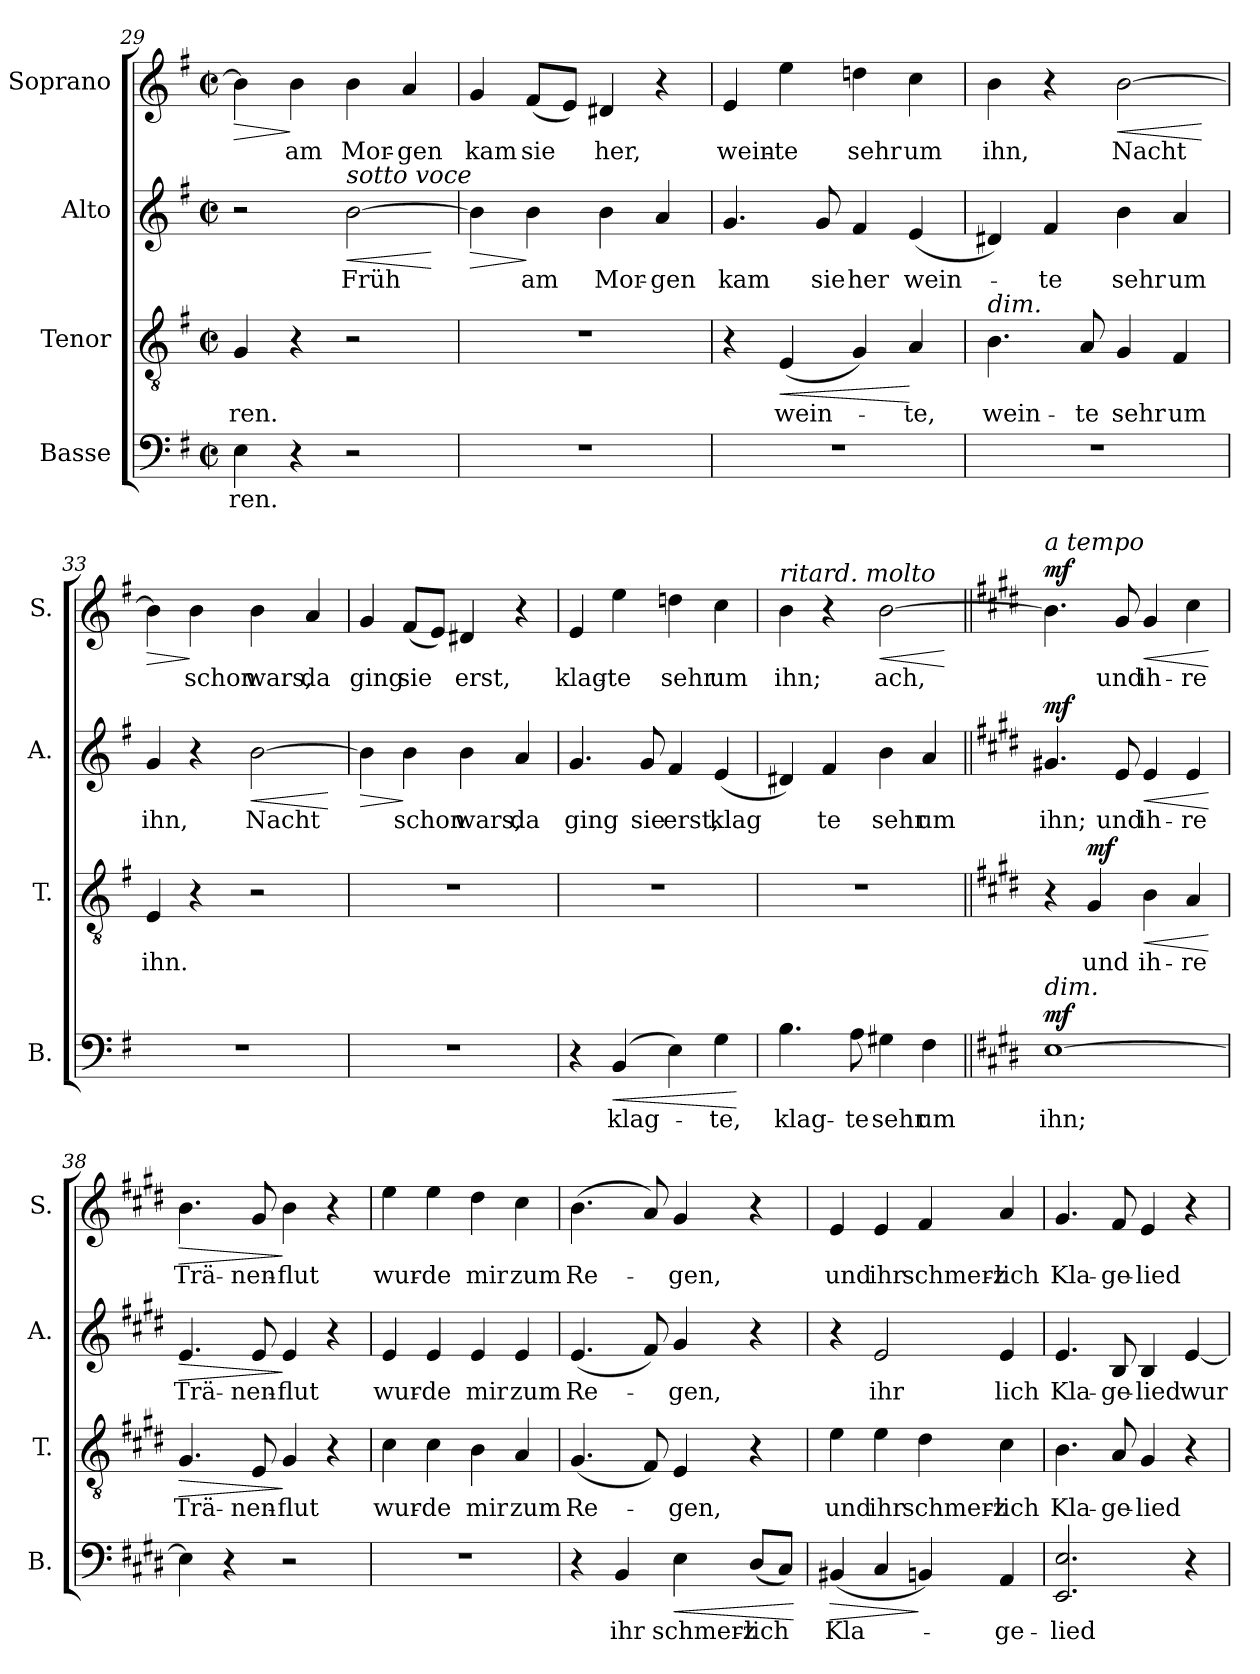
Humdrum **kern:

**kern	**text	**dynam	**kern	**text	**dynam	**kern	**text	**dynam	**kern	**text	**dynam
*part4	*part4	*part4	*part3	*part3	*part3	*part2	*part2	*part2	*part1	*part1	*part1
*staff4	*staff4	*staff4	*staff3	*staff3	*staff3	*staff2	*staff2	*staff2	*staff1	*staff1	*staff1
*I"Basse	*	*	*I"Tenor	*	*	*I"Alto	*	*	*I"Soprano	*	*
*I'B.	*	*	*I'T.	*	*	*I'A.	*	*	*I'S.	*	*
*clefF4	*	*	*clefGv2	*	*	*clefG2	*	*	*clefG2	*	*
*k[f#]	*	*	*k[f#]	*	*	*k[f#]	*	*	*k[f#]	*	*
*G:	*	*	*G:	*	*	*G:	*	*	*G:	*	*
*M2/2	*	*	*M2/2	*	*	*M2/2	*	*	*M2/2	*	*
*met(c|)	*	*	*met(c|)	*	*	*met(c|)	*	*	*met(c|)	*	*
=29	=29	=29	=29	=29	=29	=29	=29	=29	=29	=29	=29
!	!LO:LY:b	!	!	!LO:LY:b	!	!	!	!	!	!	!LO:HP:b
4E\	-ren.	.	4G/	-ren.	.	2r	.	.	4b\]	.	>
!	!	!	!	!	!	!	!	!	!	!LO:LY:b	!
4r	.	.	4r	.	.	.	.	.	4b\	am	]
!	!	!	!	!	!	!LO:TX:a:i:t=sotto voce	!	!	!	!	!
!	!	!	!	!	!	!	!LO:LY:b	!LO:HP:b	!	!LO:LY:b	!
2r	.	.	2r	.	.	[2b\	Früh	<	4b\	Mor-	.
!	!	!	!	!	!	!	!	!	!	!LO:LY:b	!
.	.	.	.	.	.	.	.	.	4a/	-gen	.
.	.	.	.	.	.	.	.	[	.	.	.
=30	=30	=30	=30	=30	=30	=30	=30	=30	=30	=30	=30
!	!	!	!	!	!	!	!	!LO:HP:b	!	!LO:LY:b	!
1r	.	.	1r	.	.	4b\]	.	>	4g/	kam	.
!	!	!	!	!	!	!	!LO:LY:b	!	!	!LO:LY:b	!
.	.	.	.	.	.	4b\	am	]	(<8f#/L	sie	.
.	.	.	.	.	.	.	.	.	8e/J)	.	.
!	!	!	!	!	!	!	!LO:LY:b	!	!	!LO:LY:b	!
.	.	.	.	.	.	4b\	Mor-	.	4d#X/	her,	.
!	!	!	!	!	!	!	!LO:LY:b	!	!	!	!
.	.	.	.	.	.	4a/	-gen	.	4r	.	.
=31	=31	=31	=31	=31	=31	=31	=31	=31	=31	=31	=31
!	!	!	!	!	!	!	!LO:LY:b	!	!	!LO:LY:b	!
1r	.	.	4r	.	.	4.g/	kam	.	4e/	wein-	.
!	!	!	!	!LO:LY:b	!LO:HP:b	!	!	!	!	!LO:LY:b	!
.	.	.	(<4E/	wein-	<	.	.	.	4ee\	-te	.
!	!	!	!	!	!	!	!LO:LY:b	!	!	!	!
.	.	.	.	.	.	8g/	sie	.	.	.	.
!	!	!	!	!	!	!	!LO:LY:b	!	!	!LO:LY:b	!
.	.	.	4G/)	.	.	4f#/	her	.	4ddn\	sehr	.
!	!	!	!	!LO:LY:b	!	!	!LO:LY:b	!	!	!LO:LY:b	!
.	.	.	4A/	-te,	[	(<4e/	wein-	.	4cc\	um	.
=32	=32	=32	=32	=32	=32	=32	=32	=32	=32	=32	=32
!	!	!	!LO:TX:a:i:t=dim.	!	!	!	!	!	!	!	!
!	!	!	!	!LO:LY:b	!	!	!	!	!	!LO:LY:b	!
1r	.	.	4.B\	wein-	.	4d#X/)	.	.	4b\	ihn,	.
!	!	!	!	!	!	!	!LO:LY:b	!	!	!	!
.	.	.	.	.	.	4f#/	-te	.	4r	.	.
!	!	!	!	!LO:LY:b	!	!	!	!	!	!	!
.	.	.	8A/	-te	.	.	.	.	.	.	.
!	!	!	!	!LO:LY:b	!	!	!LO:LY:b	!	!	!LO:LY:b	!LO:HP:b
.	.	.	4G/	sehr	.	4b\	sehr	.	[2b\	Nacht	<
!	!	!	!	!LO:LY:b	!	!	!LO:LY:b	!	!	!	!
.	.	.	4F#/	um	.	4a/	um	.	.	.	.
.	.	.	.	.	.	.	.	.	.	.	[
!!LO:LB:g=z
=33	=33	=33	=33	=33	=33	=33	=33	=33	=33	=33	=33
!	!	!	!	!LO:LY:b	!	!	!LO:LY:b	!	!	!	!LO:HP:b
1r	.	.	4E/	ihn.	.	4g/	ihn,	.	4b\]	.	>
!	!	!	!	!	!	!	!	!	!	!LO:LY:b	!
.	.	.	4r	.	.	4r	.	.	4b\	schon	]
!	!	!	!	!	!	!	!LO:LY:b	!LO:HP:b	!	!LO:LY:b	!
.	.	.	2r	.	.	[2b\	Nacht	<	4b\	wars,	.
!	!	!	!	!	!	!	!	!	!	!LO:LY:b	!
.	.	.	.	.	.	.	.	.	4a/	da	.
.	.	.	.	.	.	.	.	[	.	.	.
=34	=34	=34	=34	=34	=34	=34	=34	=34	=34	=34	=34
!	!	!	!	!	!	!	!	!LO:HP:b	!	!LO:LY:b	!
1r	.	.	1r	.	.	4b\]	.	>	4g/	ging	.
!	!	!	!	!	!	!	!LO:LY:b	!	!	!LO:LY:b	!
.	.	.	.	.	.	4b\	schon	]	(<8f#/L	sie	.
.	.	.	.	.	.	.	.	.	8e/J)	.	.
!	!	!	!	!	!	!	!LO:LY:b	!	!	!LO:LY:b	!
.	.	.	.	.	.	4b\	wars,	.	4d#X/	erst,	.
!	!	!	!	!	!	!	!LO:LY:b	!	!	!	!
.	.	.	.	.	.	4a/	da	.	4r	.	.
=35	=35	=35	=35	=35	=35	=35	=35	=35	=35	=35	=35
!	!	!	!	!	!	!	!LO:LY:b	!	!	!LO:LY:b	!
4r	.	.	1r	.	.	4.g/	ging	.	4e/	klag-	.
!	!LO:LY:b	!LO:HP:b	!	!	!	!	!	!	!	!LO:LY:b	!
(>4BB/	klag-	<	.	.	.	.	.	.	4ee\	-te	.
!	!	!	!	!	!	!	!LO:LY:b	!	!	!	!
.	.	.	.	.	.	8g/	sie	.	.	.	.
!	!	!	!	!	!	!	!LO:LY:b	!	!	!LO:LY:b	!
4E\)	.	.	.	.	.	4f#/	erst,	.	4ddn\	sehr	.
!	!LO:LY:b	!	!	!	!	!	!LO:LY:b	!	!	!LO:LY:b	!
4G\	-te,	.	.	.	.	(<4e/	klag	.	4cc\	um	.
.	.	[	.	.	.	.	.	.	.	.	.
=36	=36	=36	=36	=36	=36	=36	=36	=36	=36	=36	=36
*	*	*	*	*	*	*	*	*	*MM80	*	*
!	!	!	!	!	!	!	!	!	!LO:TX:a:i:t=ritard. molto	!	!
!	!LO:LY:b	!	!	!	!	!	!	!	!	!LO:LY:b	!
4.B\	klag-	.	1r	.	.	4d#X/)	.	.	4b\	ihn;	.
*	*	*	*	*	*	*	*	*	*MM60	*	*
!	!	!	!	!	!	!	!LO:LY:b	!	!	!	!
.	.	.	.	.	.	4f#/	te	.	4r	.	.
!	!LO:LY:b	!	!	!	!	!	!	!	!	!	!
8A\	-te	.	.	.	.	.	.	.	.	.	.
!	!LO:LY:b	!	!	!	!	!	!LO:LY:b	!	!	!LO:LY:b	!LO:HP:b
4G#X\	sehr	.	.	.	.	4b\	sehr	.	[2b\	ach,	<
!	!LO:LY:b	!	!	!	!	!	!LO:LY:b	!	!	!	!
4F#\	um	.	.	.	.	4a/	um	.	.	.	.
.	.	.	.	.	.	.	.	.	.	.	[
!!LO:PB:g=z
=37||	=37||	=37||	=37||	=37||	=37||	=37||	=37||	=37||	=37||	=37||	=37||
*k[f#c#g#d#]	*	*	*k[f#c#g#d#]	*	*	*k[f#c#g#d#]	*	*	*k[f#c#g#d#]	*	*
*E:	*	*	*E:	*	*	*E:	*	*	*E:	*	*
*	*	*	*	*	*	*	*	*	*MM100	*	*
!	!	!	!	!	!	!	!	!	!LO:TX:a:i:t=a tempo	!	!
!LO:TX:a:i:t=dim.	!	!	!	!	!	!	!	!	!	!	!
!	!LO:LY:b	!LO:DY:a	!	!	!	!	!LO:LY:b	!LO:DY:a	!	!	!LO:DY:a
[1E	ihn;	mf	4r	.	.	4.g#X/	ihn;	mf	4.b\]	.	mf
!	!	!	!	!LO:LY:b	!LO:DY:a	!	!	!	!	!	!
.	.	.	4G#/	und	mf	.	.	.	.	.	.
!	!	!	!	!	!	!	!LO:LY:b	!	!	!LO:LY:b	!
.	.	.	.	.	.	8e/	und	.	8g#/	und	.
!	!	!	!	!LO:LY:b	!LO:HP:b	!	!LO:LY:b	!LO:HP:b	!	!LO:LY:b	!LO:HP:b
.	.	.	4B\	ih-	<	4e/	ih-	<	4g#/	ih-	<
!	!	!	!	!LO:LY:b	!	!	!LO:LY:b	!	!	!LO:LY:b	!
.	.	.	4A/	-re	.	4e/	-re	.	4cc#\	-re	.
.	.	.	.	.	[	.	.	[	.	.	[
=38	=38	=38	=38	=38	=38	=38	=38	=38	=38	=38	=38
!	!	!	!	!LO:LY:b	!LO:HP:b	!	!LO:LY:b	!LO:HP:b	!	!LO:LY:b	!LO:HP:b
4E\]	.	.	4.G#/	Trä-	>	4.e/	Trä-	>	4.b\	Trä-	>
4r	.	.	.	.	.	.	.	.	.	.	.
!	!	!	!	!LO:LY:b	!	!	!LO:LY:b	!	!	!LO:LY:b	!
.	.	.	8E/	-nen-	.	8e/	-nen-	.	8g#/	-nen-	.
!	!	!	!	!LO:LY:b	!	!	!LO:LY:b	!	!	!LO:LY:b	!
2r	.	.	4G#/	-flut	]	4e/	-flut	]	4b\	-flut	]
.	.	.	4r	.	.	4r	.	.	4r	.	.
=39	=39	=39	=39	=39	=39	=39	=39	=39	=39	=39	=39
!	!	!	!	!LO:LY:b	!	!	!LO:LY:b	!	!	!LO:LY:b	!
1r	.	.	4c#\	wur-	.	4e/	wur-	.	4ee\	wur-	.
!	!	!	!	!LO:LY:b	!	!	!LO:LY:b	!	!	!LO:LY:b	!
.	.	.	4c#\	-de	.	4e/	-de	.	4ee\	-de	.
!	!	!	!	!LO:LY:b	!	!	!LO:LY:b	!	!	!LO:LY:b	!
.	.	.	4B\	mir	.	4e/	mir	.	4dd#\	mir	.
!	!	!	!	!LO:LY:b	!	!	!LO:LY:b	!	!	!LO:LY:b	!
.	.	.	4A/	zum	.	4e/	zum	.	4cc#\	zum	.
=40	=40	=40	=40	=40	=40	=40	=40	=40	=40	=40	=40
!	!	!	!	!LO:LY:b	!	!	!LO:LY:b	!	!	!LO:LY:b	!
4r	.	.	(<4.G#/	Re-	.	(<4.e/	Re-	.	(>4.b\	Re-	.
!	!LO:LY:b	!	!	!	!	!	!	!	!	!	!
4BB/	ihr	.	.	.	.	.	.	.	.	.	.
.	.	.	8F#/)	.	.	8f#/)	.	.	8a/)	.	.
!	!LO:LY:b	!LO:HP:b	!	!LO:LY:b	!	!	!LO:LY:b	!	!	!LO:LY:b	!
4E\	schmerz-	<	4E/	-gen,	.	4g#/	-gen,	.	4g#/	-gen,	.
!	!LO:LY:b	!	!	!	!	!	!	!	!	!	!
(<8D#/L	-lich	.	4r	.	.	4r	.	.	4r	.	.
8C#/J)	.	.	.	.	.	.	.	.	.	.	.
.	.	[	.	.	.	.	.	.	.	.	.
=41	=41	=41	=41	=41	=41	=41	=41	=41	=41	=41	=41
!	!LO:LY:b	!LO:HP:b	!	!LO:LY:b	!	!	!	!	!	!LO:LY:b	!
(<4BB#X/	Kla-	>	4e\	und	.	4r	.	.	4e/	und	.
!	!	!	!	!LO:LY:b	!	!	!LO:LY:b	!	!	!LO:LY:b	!
4C#/	.	.	4e\	ihr	.	2e/	ihr	.	4e/	ihr	.
!	!	!	!	!LO:LY:b	!	!	!	!	!	!LO:LY:b	!
4BBn/)	.	]	4d#\	schmerz-	.	.	.	.	4f#/	schmerz-	.
!	!LO:LY:b	!	!	!LO:LY:b	!	!	!LO:LY:b	!	!	!LO:LY:b	!
4AA/	-ge-	.	4c#\	-lich	.	4e/	lich	.	4a/	-lich	.
!!LO:LB:g=z
=42	=42	=42	=42	=42	=42	=42	=42	=42	=42	=42	=42
!	!LO:LY:b	!	!	!LO:LY:b	!	!	!LO:LY:b	!	!	!LO:LY:b	!
2.EE/ 2.E/	-lied	.	4.B\	Kla-	.	4.e/	Kla-	.	4.g#/	Kla-	.
!	!	!	!	!LO:LY:b	!	!	!LO:LY:b	!	!	!LO:LY:b	!
.	.	.	8A/	-ge-	.	8B/	-ge-	.	8f#/	-ge-	.
!	!	!	!	!LO:LY:b	!	!	!LO:LY:b	!	!	!LO:LY:b	!
.	.	.	4G#/	-lied	.	4B/	-lied	.	4e/	-lied	.
!	!	!	!	!	!	!	!LO:LY:b	!	!	!	!
4r	.	.	4r	.	.	[4e/	wur-	.	4r	.	.
=	=	=	=	=	=	=	=	=	=	=	=
*-	*-	*-	*-	*-	*-	*-	*-	*-	*-	*-	*-
